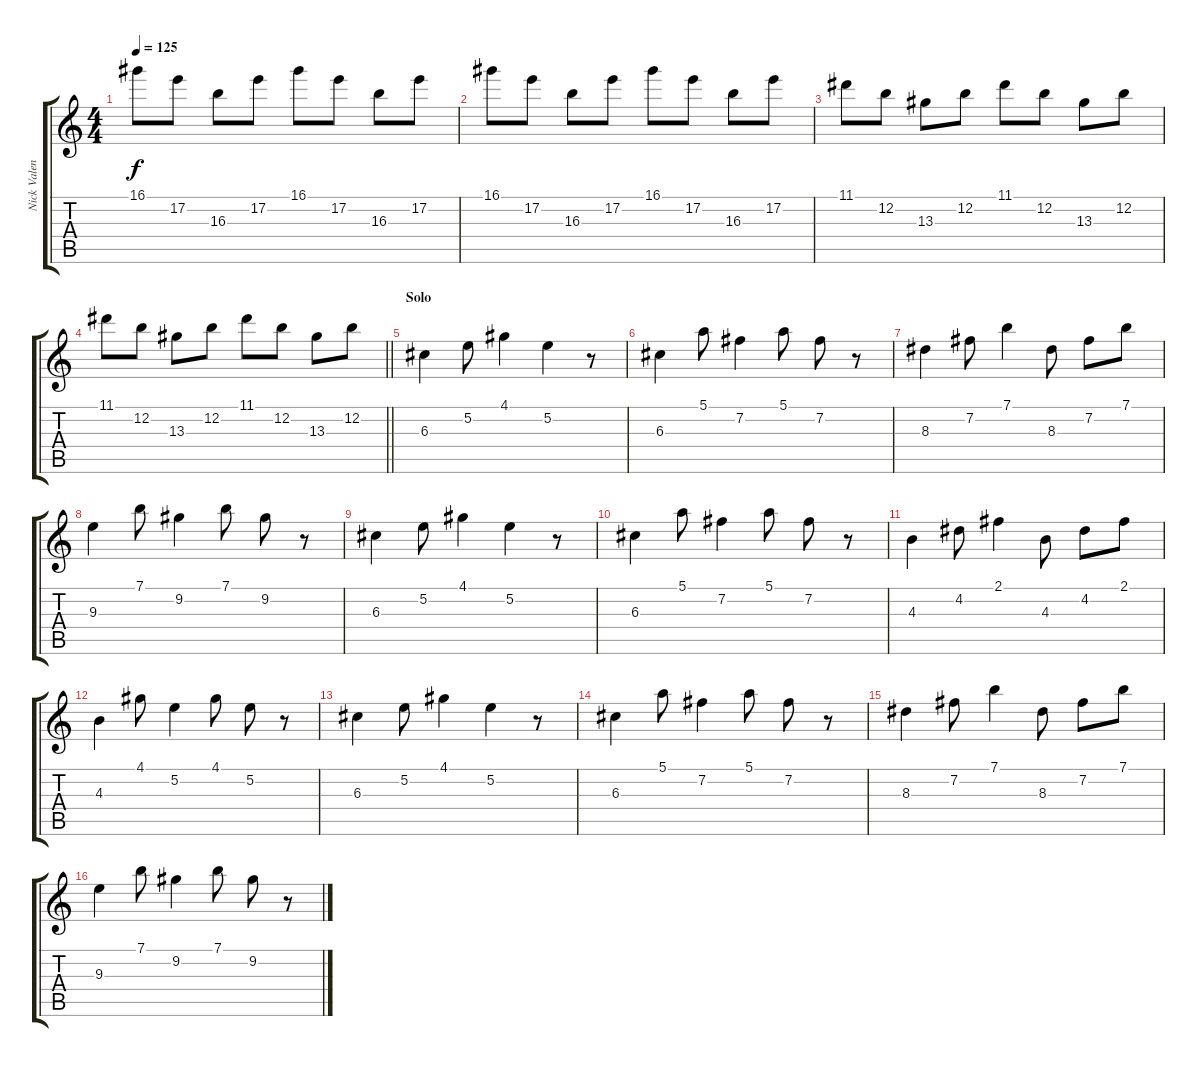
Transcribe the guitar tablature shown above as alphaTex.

\track ("Nick Valensi" "Nick Valen") {instrument overdrivenguitar}
\staff {score tabs}
\tuning (E4 B3 G3 D3 A2 E2) {hide}
\ts (4 4)
\tempo 125
\clef g2
\ks c
16.1.8{dy f} 17.2.8 16.3.8 17.2.8 16.1.8 17.2.8 16.3.8 17.2.8 |
16.1.8 17.2.8 16.3.8 17.2.8 16.1.8 17.2.8 16.3.8 17.2.8 |
11.1.8 12.2.8 13.3.8 12.2.8 11.1.8 12.2.8 13.3.8 12.2.8 |
\barLineRight lightlight
11.1.8 12.2.8 13.3.8 12.2.8 11.1.8 12.2.8 13.3.8 12.2.8 |
\section ("" "Solo")
6.3.4 5.2.8 4.1.4 5.2.4 r.8 |
6.3.4 5.1.8 7.2.4 5.1.8 7.2.8 r.8 |
8.3.4 7.2.8 7.1.4 8.3.8 7.2.8 7.1.8 |
9.3.4 7.1.8 9.2.4 7.1.8 9.2.8 r.8 |
6.3.4 5.2.8 4.1.4 5.2.4 r.8 |
6.3.4 5.1.8 7.2.4 5.1.8 7.2.8 r.8 |
4.3.4 4.2.8 2.1.4 4.3.8 4.2.8 2.1.8 |
4.3.4 4.1.8 5.2.4 4.1.8 5.2.8 r.8 |
6.3.4 5.2.8 4.1.4 5.2.4 r.8 |
6.3.4 5.1.8 7.2.4 5.1.8 7.2.8 r.8 |
8.3.4 7.2.8 7.1.4 8.3.8 7.2.8 7.1.8 |
9.3.4 7.1.8 9.2.4 7.1.8 9.2.8 r.8
